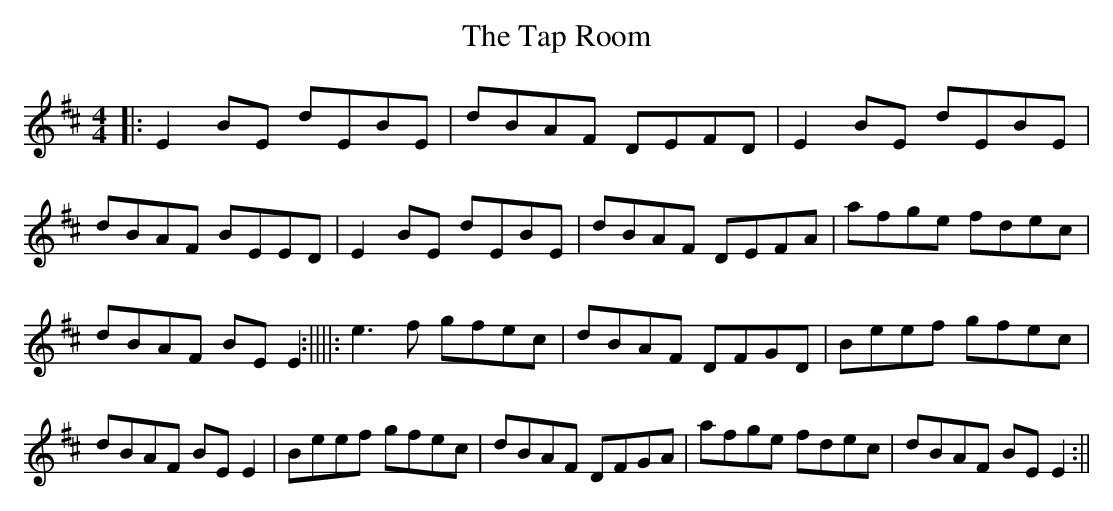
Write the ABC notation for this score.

X:1
T: The Tap Room
M: 4/4
L: 1/8
K: Edor?
||:E2BE dEBE|dBAF DEFD|E2BE dEBE|dBAF BEED|?E2BE dEBE|dBAF DEFA|afge fdec|dBAF BEE2:||||:?e3f gfec|dBAF DFGD|Beef gfec|dBAF BEE2|?Beef gfec|dBAF DFGA|afge fdec|dBAF BEE2:||
